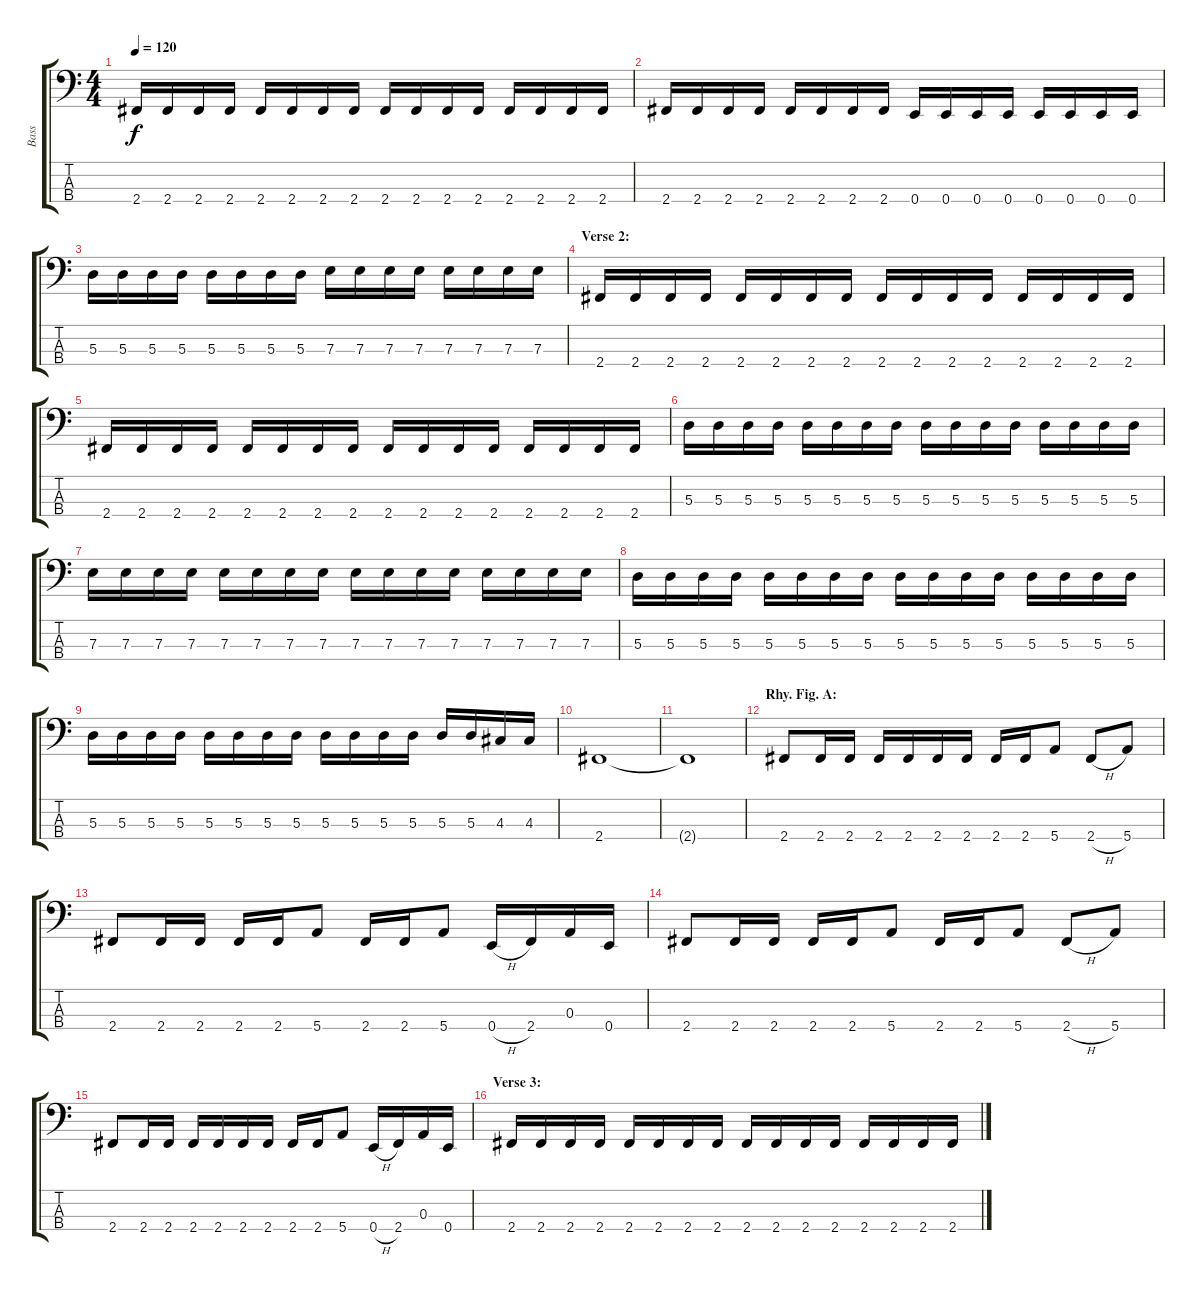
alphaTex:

\track ("Bass" "Bass") {instrument electricbasspick}
\staff {score tabs}
\tuning (G2 D2 A1 E1) {hide}
\ts (4 4)
\tempo 120
\clef f4
\ks c
2.4.16{dy f} 2.4.16 2.4.16 2.4.16 2.4.16 2.4.16 2.4.16 2.4.16 2.4.16 2.4.16 2.4.16 2.4.16 2.4.16 2.4.16 2.4.16 2.4.16 |
2.4.16 2.4.16 2.4.16 2.4.16 2.4.16 2.4.16 2.4.16 2.4.16 0.4.16 0.4.16 0.4.16 0.4.16 0.4.16 0.4.16 0.4.16 0.4.16 |
5.3.16 5.3.16 5.3.16 5.3.16 5.3.16 5.3.16 5.3.16 5.3.16 7.3.16 7.3.16 7.3.16 7.3.16 7.3.16 7.3.16 7.3.16 7.3.16 |
\section ("" "Verse 2:")
2.4.16 2.4.16 2.4.16 2.4.16 2.4.16 2.4.16 2.4.16 2.4.16 2.4.16 2.4.16 2.4.16 2.4.16 2.4.16 2.4.16 2.4.16 2.4.16 |
2.4.16 2.4.16 2.4.16 2.4.16 2.4.16 2.4.16 2.4.16 2.4.16 2.4.16 2.4.16 2.4.16 2.4.16 2.4.16 2.4.16 2.4.16 2.4.16 |
5.3.16 5.3.16 5.3.16 5.3.16 5.3.16 5.3.16 5.3.16 5.3.16 5.3.16 5.3.16 5.3.16 5.3.16 5.3.16 5.3.16 5.3.16 5.3.16 |
7.3.16 7.3.16 7.3.16 7.3.16 7.3.16 7.3.16 7.3.16 7.3.16 7.3.16 7.3.16 7.3.16 7.3.16 7.3.16 7.3.16 7.3.16 7.3.16 |
5.3.16 5.3.16 5.3.16 5.3.16 5.3.16 5.3.16 5.3.16 5.3.16 5.3.16 5.3.16 5.3.16 5.3.16 5.3.16 5.3.16 5.3.16 5.3.16 |
5.3.16 5.3.16 5.3.16 5.3.16 5.3.16 5.3.16 5.3.16 5.3.16 5.3.16 5.3.16 5.3.16 5.3.16 5.3.16 5.3.16 4.3.16 4.3.16 |
2.4.1 |
2.4{t}.1 |
\section ("" "Rhy. Fig. A:")
2.4.8 2.4.16 2.4.16 2.4.16 2.4.16 2.4.16 2.4.16 2.4.16 2.4.16 5.4.8 2.4{h}.8 5.4.8 |
2.4.8 2.4.16 2.4.16 2.4.16 2.4.16 5.4.8 2.4.16 2.4.16 5.4.8 0.4{h}.16 2.4.16 0.3.16 0.4.16 |
2.4.8 2.4.16 2.4.16 2.4.16 2.4.16 5.4.8 2.4.16 2.4.16 5.4.8 2.4{h}.8 5.4.8 |
2.4.8 2.4.16 2.4.16 2.4.16 2.4.16 2.4.16 2.4.16 2.4.16 2.4.16 5.4.8 0.4{h}.16 2.4.16 0.3.16 0.4.16 |
\section ("" "Verse 3:")
2.4.16 2.4.16 2.4.16 2.4.16 2.4.16 2.4.16 2.4.16 2.4.16 2.4.16 2.4.16 2.4.16 2.4.16 2.4.16 2.4.16 2.4.16 2.4.16
